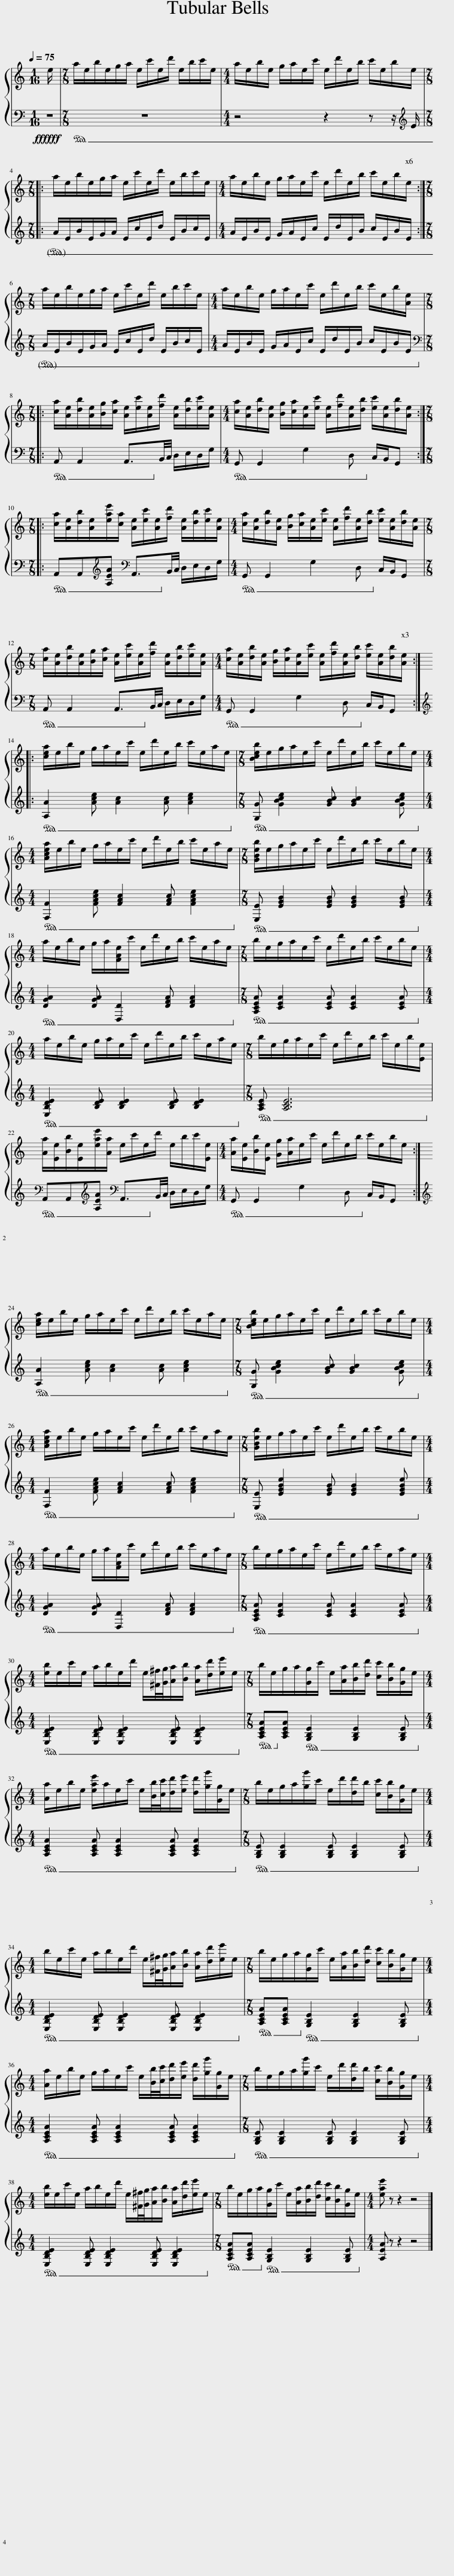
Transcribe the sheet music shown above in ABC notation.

X:1
%%score { 1 | 2 }
L:1/8
Q:1/4=75
M:1/16
I:linebreak $
K:C
V:1 treble
V:2 bass
V:1
 e/ |[M:7/8] a/e/b/e/g/a/ e/c'/e/d'/ e/b/c'/e/ |[M:4/4] a/e/b/e/ g/a/e/c'/ e/d'/e/b/ c'/e/b/e/ |:$[M:7/8] a/e/b/e/g/a/ e/c'/e/d'/ e/b/c'/e/ |[M:4/4] a/e/b/e/ g/a/e/c'/ e/d'/e/b/ c'/e/b/e/ :|$ %5
[M:7/8] a/e/b/e/g/a/ e/c'/e/d'/ e/b/c'/e/ |[M:4/4] a/e/b/e/ g/a/e/c'/ e/d'/e/b/ c'/e/b/[Ae]/ |:$[M:7/8] [ca]/[Ae]/[db]/[Ae]/[Bg]/[ca]/ [Ae]/[ec']/[Ae]/[fd']/ [Ae]/[db]/[ec']/[Ae]/ |[M:4/4] [ca]/[Ae]/[db]/[Ae]/ [Bg]/[ca]/[Ae]/[ec']/ [Ae]/[fd']/[Ae]/[db]/ [ec']/[Ae]/[db]/[Ae]/ ::$[M:7/8] [ca]/[Ae]/[db]/[Ae]/[eae']/[ca]/ [Ae]/[ec']/[Ae]/[fd']/ [Ae]/[db]/[ec']/[Ae]/ | %10
[M:4/4] [ca]/[Ae]/[db]/[Ae]/ [Bg]/[ca]/[Ae]/[ec']/ [Ae]/[fd']/[Ae]/[db]/ [ec']/[Ae]/[db]/[Ae]/ |$[M:7/8] [ca]/[Ae]/[db]/[Ae]/[Bg]/[ca]/ [Ae]/[ec']/[Ae]/[fd']/ [Ae]/[db]/[ec']/[Ae]/ |[M:4/4] [ca]/[Ae]/[db]/[Ae]/ [Bg]/[ca]/[Ae]/[ec']/ [Ae]/[fd']/[Ae]/[db]/ [ec']/[Ae]/[db]/[Ae]/ ::$ [cea]/e/b/e/ g/a/e/c'/ e/d'/e/b/ c'/e/a/e/ |[M:7/8] [Bceb]/e/g/a/e/c'/ e/d'/e/b/ c'/e/b/e/ |$ %15
[M:4/4] [Acea]/e/b/e/ g/a/e/c'/ e/d'/e/b/ c'/e/a/e/ |[M:7/8] [GBeb]/e/g/a/e/c'/ e/d'/e/b/ c'/e/b/e/ |$[M:4/4] a/e/b/e/ g/a/[FAe]/c'/ e/d'/e/b/ c'/e/a/e/ |[M:7/8] b/e/g/a/e/c'/ e/d'/e/b/ c'/e/b/e/ |$[M:4/4] a/e/b/e/ g/a/e/c'/ e/d'/e/b/ c'/e/a/e/ | %20
[M:7/8] b/e/g/a/e/c'/ e/d'/e/b/ c'/e/b/[Ee]/ |$ [Aa]/[Ee]/[Bb]/[Ee]/[eae']/[Aa]/ e/c'/e/d'/ e/b/c'/[Ee]/ |[M:4/4] [Aa]/[Ee]/[Bb]/[Ee]/ [Gg]/[Aa]/e/c'/ e/d'/e/b/ c'/e/b/e/ :|$ [cea]/e/b/e/ g/a/e/c'/ e/d'/e/b/ c'/e/a/e/ |[M:7/8] [Bceb]/e/g/a/e/c'/ e/d'/e/b/ c'/e/b/e/ |$ %25
[M:4/4] [Acea]/e/b/e/ g/a/e/c'/ e/d'/e/b/ c'/e/a/e/ |[M:7/8] [GBeb]/e/g/a/e/c'/ e/d'/e/b/ c'/e/b/e/ |$[M:4/4] a/e/b/e/ g/a/[FAe]/c'/ e/d'/e/b/ c'/e/a/e/ |[M:7/8] b/e/g/a/e/c'/ e/d'/e/b/ c'/e/a/e/ |$[M:4/4] [eb]/e/c'/e/ a/b/e/d'/ e/[^F^f]/4[Gg]/4[Aa]/[Bb]/ [Aa]/[dd']/[ee']/e/ | %30
[M:7/8] b/e/g/a/[Gg]/c'/ e/[Aa]/[Bb]/[dd']/ [cc']/[Bb]/[Gg]/e/ |$[M:4/4] [Aa]/e/b/e/ [eae']/a/e/c'/ e/[Bb]/4[cc']/4[dd']/[ee']/ [dd']/[gg']/[Gg]/e/ |[M:7/8] b/e/g/a/[gg']/c'/ e/d'/[dd']/b/ [cc']/[Bb]/[Gg]/e/ |$[M:4/4] b/e/c'/e/ a/b/e/d'/ e/[^F^f]/4[Gg]/4[Aa]/[Bb]/ [Aa]/[dd']/[ee']/e/ |[M:7/8] b/e/g/a/[Gg]/c'/ e/[Aa]/[Bb]/[dd']/ [cc']/[Bb]/[Gg]/e/ |$ %35
[M:4/4] [Aa]/e/b/e/ g/a/e/c'/ e/[Bb]/4[cc']/4[dd']/[ee']/ [dd']/[gg']/[Gg]/e/ |[M:7/8] b/e/g/a/[gg']/c'/ e/d'/[dd']/b/ [cc']/[Bb]/[Gg]/e/ |$[M:4/4] [eb]/e/c'/e/ a/b/e/d'/ e/[^F^f]/4[Gg]/4[Aa]/[Bb]/ [Aa]/[dd']/[ee']/e/ |[M:7/8] b/e/g/a/[Gg]/c'/ e/[Aa]/[Bb]/[dd']/ [cc']/[Bb]/[Gg]/e/ |[M:4/4] [eae'] z z2 z4 |] %40
V:2
 z/ |[M:7/8]!ped! z7 |[M:4/4] z4 z2 z z/[K:treble] E/ |:$[M:7/8] A/E/B/E/G/A/ E/c/E/d/ E/B/c/E/ |[M:4/4] A/E/B/E/ G/A/E/c/ E/d/E/B/ c/E/B/E/ :|$ %5
[M:7/8] A/E/B/E/G/A/ E/c/E/d/ E/B/c/E/ |[M:4/4] A/E/B/E/ G/A/E/c/ E/d/E/B/ c/E/B/E/!ped-up! |:$[M:7/8][K:bass]!ped! A,, A,,2 A,,3/2!ped-up!B,,/4C,/4 D,/E,/D,/G,/ |[M:4/4]!ped! G,, G,,2 G,2 D,!ped-up! C,/B,,/G,, ::$[M:7/8]!ped! A,,A,,[K:treble][A,EA][K:bass] A,,3/2!ped-up!B,,/4C,/4 D,/E,/D,/G,/ | %10
[M:4/4]!ped! G,, G,,2 G,2 D,!ped-up! C,/B,,/G,, |$[M:7/8]!ped! A,, A,,2 A,,3/2!ped-up!B,,/4C,/4 D,/E,/D,/G,/ |[M:4/4]!ped! G,, G,,2 G,2 D,!ped-up! C,/B,,/G,, ::$[K:treble]!ped! [A,A]2 [Ace] [Ac]2 [Ac] [Ace]2!ped-up! |[M:7/8]!ped! [G,G] [GBce]2 [GBc] [GBc]2 [GBce]!ped-up! |$ %15
[M:4/4]!ped! [F,F]2 [FAce] [FAc]2 [FAc] [FAce]2!ped-up! |[M:7/8]!ped! [E,E] [EGB]2 [EGB] [EGB]2 [EGB]!ped-up! |$[M:4/4]!ped! [DGA]2 [DGA] [D,D]2 [DFA] [DFA]2!ped-up! |[M:7/8]!ped! [A,CEA] [CEA]2 [CEA] [CEA]2 [CEA]!ped-up! |$[M:4/4]!ped! [E,B,DE]2 [B,DE] [B,DE]2 [B,DE] [B,DE]2!ped-up! | %20
[M:7/8]!ped! [A,CE] [A,CE]6!ped-up! |$[K:bass]!ped! A,,A,,[K:treble][A,EA][K:bass] A,,3/2!ped-up!B,,/4C,/4 D,/E,/D,/G,/ |[M:4/4]!ped! G,, G,,2 G,2 D,!ped-up! C,/B,,/G,, :|$[K:treble]!ped! [A,A]2 [Ace] [Ac]2 [Ac] [Ace]2!ped-up! |[M:7/8]!ped! [G,G] [GBce]2 [GBc] [GBc]2 [GBce]!ped-up! |$ %25
[M:4/4]!ped! [F,F]2 [FAce] [FAc]2 [FAc] [FAce]2!ped-up! |[M:7/8]!ped! [E,E] [EGBe]2 [EGB] [EGB]2 [EGBe]!ped-up! |$[M:4/4]!ped! [DGA]2 [DGA] [D,D]2 [DFA] [DFA]2!ped-up! |[M:7/8]!ped! [A,CEA] [CEA]2 [CEA] [CEA]2 [CEA]!ped-up! |$[M:4/4]!ped! [E,B,DE]2 [E,B,DE] [E,B,DE]2 [E,B,DE] [E,B,DE]2!ped-up! | %30
[M:7/8]!ped! [A,CEA]!ped-up![A,CEA]!ped! [G,B,E]2 [G,B,E]2 [G,B,E]!ped-up! |$[M:4/4]!ped! [A,CEA]2 [A,CEA] [A,CEA]2 [A,CEA] [A,CEA]2!ped-up! |[M:7/8]!ped! [G,B,E] [G,B,E]2 [G,B,E] [G,B,E]2 [G,B,E]!ped-up! |$[M:4/4]!ped! [E,B,DE]2 [E,B,DE] [E,B,DE]2 [E,B,DE] [E,B,DE]2!ped-up! |[M:7/8]!ped! [A,CEA][A,CEA]!ped-up!!ped! [G,B,E]2 [G,B,E]2 [G,B,E]!ped-up! |$ %35
[M:4/4]!ped! [A,CEA]2 [A,CEA] [A,CEA]2 [A,CEA] [A,CEA]2!ped-up! |[M:7/8]!ped! [G,B,E] [G,B,E]2 [G,B,E] [G,B,E]2 [G,B,E]!ped-up! |$[M:4/4]!ped! [E,B,DE]2 [E,B,DE] [E,B,DE]2 [E,B,DE] [E,B,DE]2!ped-up! |[M:7/8]!ped! [A,CEA][A,CEA]!ped-up!!ped! [G,B,E]2 [G,B,E]2 [G,B,E]!ped-up! |[M:4/4] [A,EA] z z2 z4 |] %40
